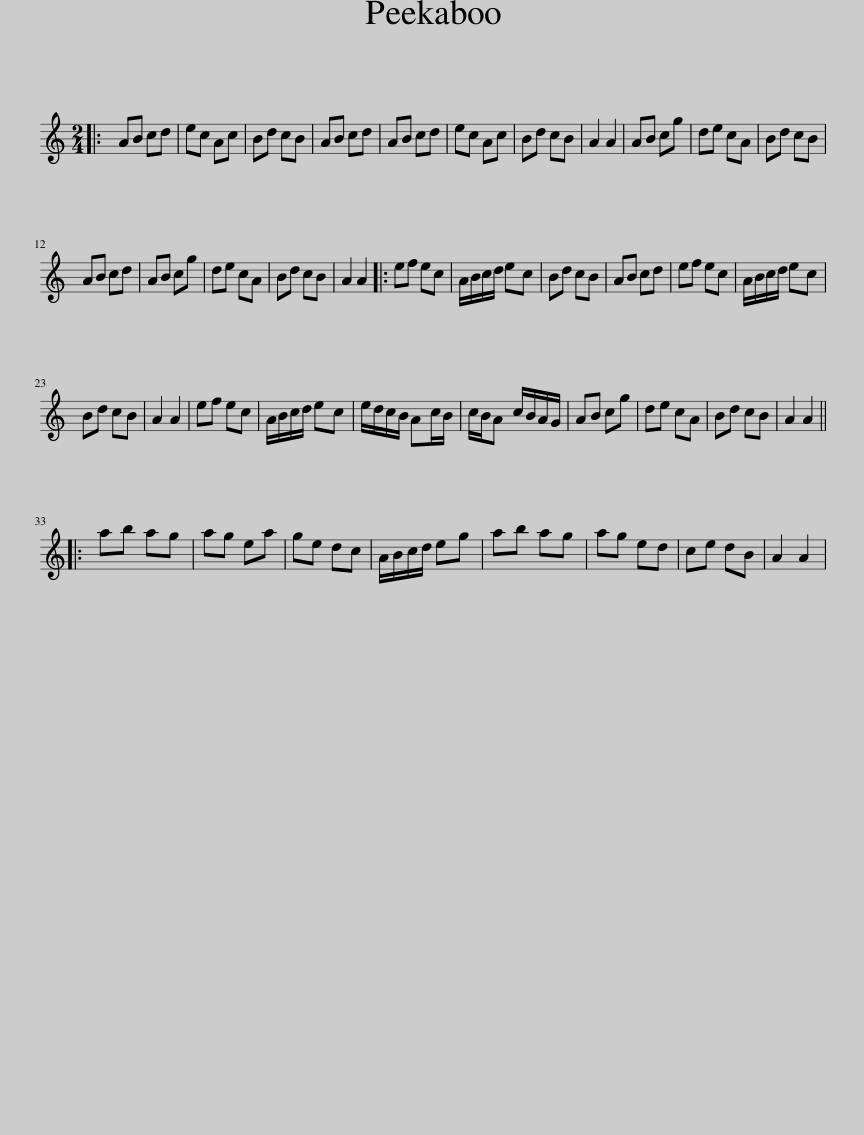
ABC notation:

X:1
L:1/8
M:2/4
I:linebreak $
K:C
V:1 treble
V:1
|: AB cd | ec Ac | Bd cB | AB cd | AB cd | %5
 ec Ac | Bd cB | A2 A2 | AB cg | de cA | %10
 Bd cB |$ AB cd | AB cg | de cA | Bd cB | %15
 A2 A2 |: ef ec | A/B/c/d/ ec | Bd cB | AB cd | %20
 ef ec | A/B/c/d/ ec |$ Bd cB | A2 A2 | ef ec | %25
 A/B/c/d/ ec | e/d/c/B/ Ac/B/ | c/B/A c/B/A/G/ | AB cg | de cA | %30
 Bd cB | A2 A2 |:$ ab ag | ag ea | ge dc | %35
 A/B/c/d/ eg | ab ag | ag ed | ce dB | A2 A2 | %40
